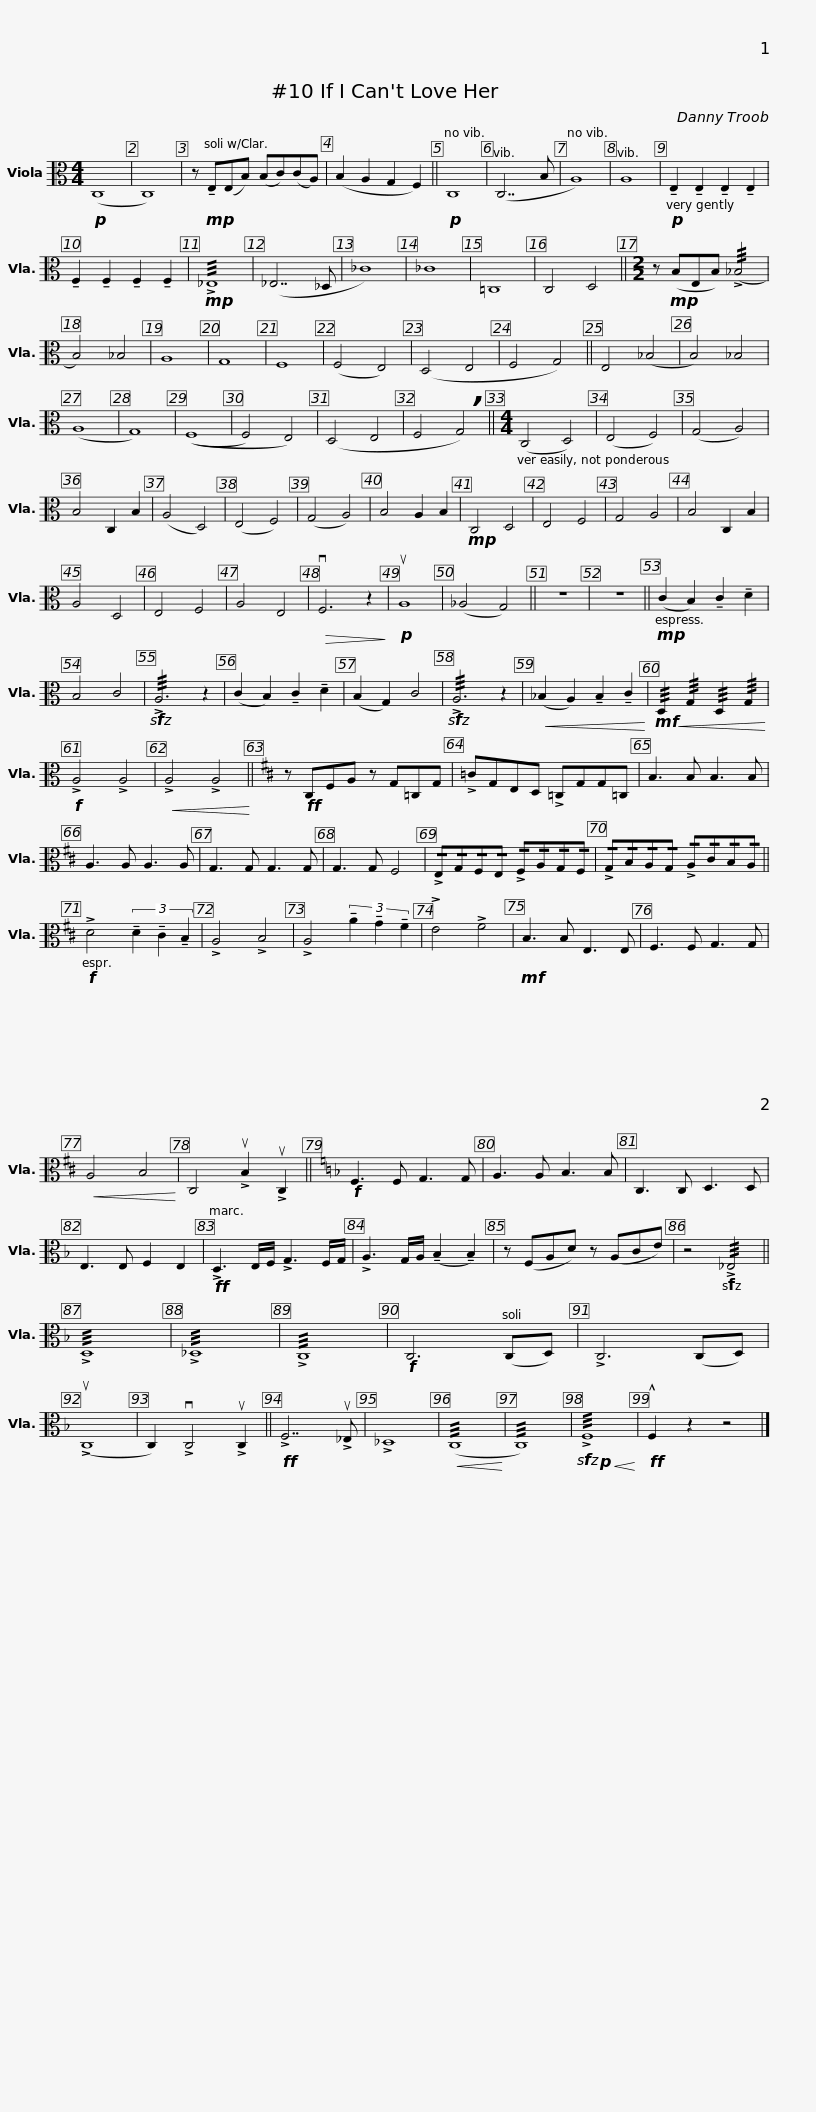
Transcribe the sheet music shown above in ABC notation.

X:1
L:1/8
M:4/4
I:linebreak $
K:C
V:1 alto
V:1
!p! (C,8 | C,8) | z!mp! !tenuto!E,(E,B,) (B,C)(CA,) | (B,2 A,2 G,2 F,2) ||!p! C,8 | %5
 (C,7 B, | A,8) | A,8 |!p! !tenuto!E,2 !tenuto!E,2 !tenuto!E,2 !tenuto!E,2 | !tenuto!F,2 !tenuto!F,2 !tenuto!F,2 !tenuto!F,2 | %10
!mp! !///!!>!_E,8 | (_E,7 _D, |$ _C8) | _C8 | =C,8 | %15
 C,4 D,4 ||[M:2/2] z!mp! (B,E,B,) (!///!!>!_B,4 | B,4) _B,4 | A,8 | G,8 | %20
 F,8 | (F,4 E,4) | (D,4 E,4 | F,4 G,4) || E,4 (_B,4 | %25
 B,4) _B,4 | (A,8 |$ G,8) | ((F,8 | F,4) E,4) | %30
 (D,4 E,4 | F,4 !breath!G,4) ||[M:4/4] (C,4 D,4) | (E,4 F,4) | (G,4 A,4) | %35
 B,4 C,2 B,2 | (A,4 D,4) | (E,4 F,4) | (G,4 A,4) | B,4 A,2 B,2 | %40
!mp! C,4 D,4 | E,4 F,4 | G,4 A,4 |$ B,4 C,2 B,2 | A,4 D,4 | %45
 E,4 F,4 | A,4 E,4 |!>(! vF,6 z2!>)! |!p! uA,8 | (_A,4 G,4) || %50
 z8 | z8 ||!mp! (C2 B,2) !tenuto!C2 !tenuto!D2 | B,4 C4 |!sfz! !///!!>!A,6 z2 | %55
 (C2 B,2) !tenuto!C2 !tenuto!D2 | (B,2 G,2) C4 |!sfz! !///!!>!A,6 z2 |$!<(! (_B,2 A,2) !tenuto!B,2 !tenuto!C2!<)! |!mf!!<(! !///!D,2 !///!G,2 !///!D,2 !///!G,2!<)! | %60
!f! !>!A,4 !>!A,4 |!<(! !>!A,4 !>!A,4!<)! ||[K:D] z!ff! C,F,A, z G,=C,G, | !>!=CG,E,D, !>!=C,G,G,=C, | B,3 B, B,3 B, | %65
 A,3 A, A,3 A, |$ G,3 G, G,3 G, | G,3 G, F,4 | !/!!>!E,!/!G,!/!F,!/!E, !/!!>!F,!/!A,!/!G,!/!F, | !/!!>!G,!/!B,!/!A,!/!G, !/!!>!A,!/!C!/!B,!/!A, || %70
!f! !>!D4 (3!tenuto!D2 !tenuto!C2 !tenuto!B,2 | !>!A,4 !>!B,4 | !>!A,4 (3!tenuto!A2 !tenuto!G2 !tenuto!F2 | !>!E4 !>!F4 |$!mf! B,3 B, E,3 E, | %75
 F,3 F, G,3 G, |!<(! A,4 B,4!<)! | C,4 !>!uB,2 !>!uC,2 ||[K:F]!f! F,3 F, G,3 G, | A,3 A, B,3 B, | %80
 C,3 C, D,3 D, | E,3 E, F,2 E,2 |$!ff! !>!D,3 E,/F,/ !>!G,3 F,/G,/ | !>!A,3 G,/A,/ (!tenuto!B,2 !tenuto!B,2) | z (F,A,D) z (A,CE) | %85
 z4!sfz! !///!!>!_E,4 || !///!!>!D,8 | !///!!>!_D,8 | !///!!>!C,8 |!f! C,6 (C,D,) | %90
 !>!C,6 (C,D,) | (!>!uC,8 |$ C,2) !>!vC,4 !>!uC,2 ||!ff! !>!F,7 !>!u_E, | !>!_D,8 | %95
!<(! (!///!C,8!<)! | !///!C,8) |!sfz!!p!!<(! !///!!>!F,8!<)! |!ff! !^!F,2 z2 z4 |] %99
